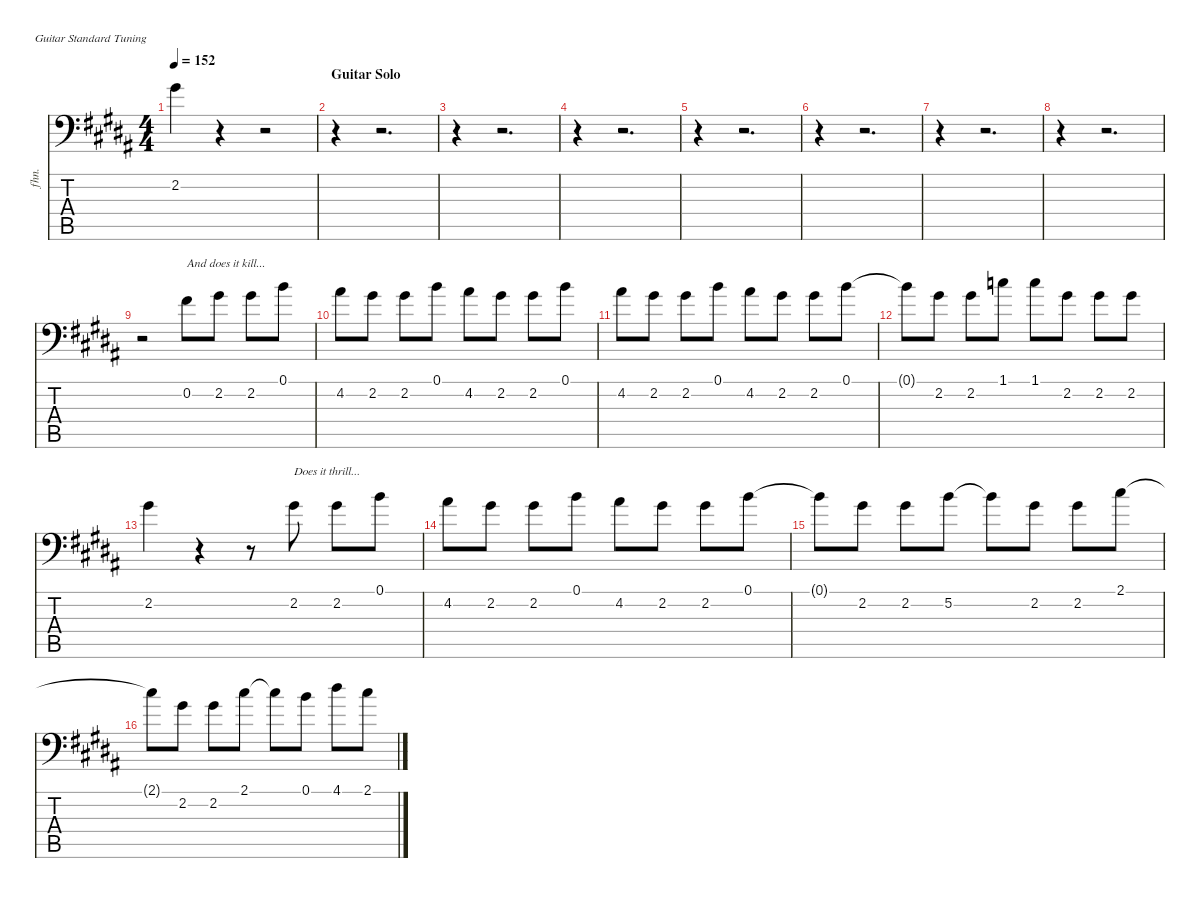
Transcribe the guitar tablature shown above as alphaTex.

\defaultSystemsLayout 4
\hideDynamics
\bracketExtendMode nobrackets
\otherSystemsTrackNameOrientation horizontal
\track ("Vocals (Lead)" "fhn.") {instrument frenchhorn}
\staff {score tabs}
\tuning (E4 B3 G3 D3 A2 E2)
\displaytranspose 7
\ts (4 4)
\tempo 152
\clef f4
\ks g#minor
2.2{t acc #}.4{dy f} r.4 r.2 |
\section ("" "Guitar Solo")
r.4 r.2{d} |
r.4 r.2{d} |
r.4 r.2{d} |
r.4 r.2{d} |
r.4 r.2{d} |
r.4 r.2{d} |
r.4 r.2{d} |
r.2 0.2{acc #}.8{txt "And does it kill..."} 2.2{acc #}.8 2.2{acc #}.8 0.1{acc forcenatural}.8 |
4.2{acc #}.8 2.2{acc #}.8 2.2{acc #}.8 0.1{acc forcenatural}.8 4.2{acc #}.8 2.2{acc #}.8 2.2{acc #}.8 0.1{acc forcenatural}.8 |
4.2{acc #}.8 2.2{acc #}.8 2.2{acc #}.8 0.1{acc forcenatural}.8 4.2{acc #}.8 2.2{acc #}.8 2.2{acc #}.8 0.1{acc forcenatural}.8 |
0.1{t acc forcenatural}.8 2.2{acc #}.8 2.2{acc #}.8 1.1{acc forcenatural}.8 1.1{acc forcenatural}.8 2.2{acc #}.8 2.2{acc #}.8 2.2{acc #}.8 |
2.2{acc #}.4 r.4 r.8 2.2{acc #}.8{txt "Does it thrill..."} 2.2{acc #}.8 0.1{acc forcenatural}.8 |
4.2{acc #}.8 2.2{acc #}.8 2.2{acc #}.8 0.1{acc forcenatural}.8 4.2{acc #}.8 2.2{acc #}.8 2.2{acc #}.8 0.1{acc forcenatural}.8 |
0.1{t acc forcenatural}.8 2.2{acc #}.8 2.2{acc #}.8 5.2{acc forcenatural}.8 5.2{t acc forcenatural}.8 2.2{acc #}.8 2.2{acc #}.8 2.1{acc #}.8 |
2.1{t acc #}.8 2.2{acc #}.8 2.2{acc #}.8 2.1{acc #}.8 2.1{t acc #}.8 0.1{acc forcenatural}.8 4.1{acc #}.8 2.1{acc #}.8
